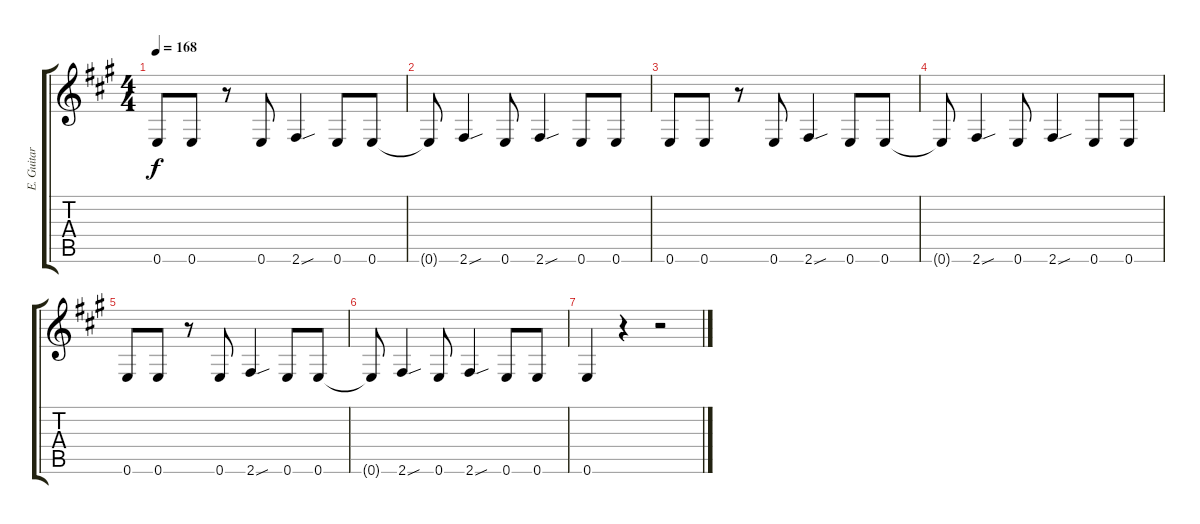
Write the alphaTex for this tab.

\track ("E. Guitar II" "E. Guitar ") {instrument overdrivenguitar}
\staff {score tabs}
\tuning (E4 B3 G3 D3 A2 E2) {hide}
\ts (4 4)
\tempo 168
\clef g2
\ks a
0.6.8{dy f} 0.6.8 r.8 0.6.8 2.6{sou}.4 0.6.8 0.6.8 |
0.6{t}.8 2.6{sou}.4 0.6.8 2.6{sou}.4 0.6.8 0.6.8 |
0.6.8 0.6.8 r.8 0.6.8 2.6{sou}.4 0.6.8 0.6.8 |
0.6{t}.8 2.6{sou}.4 0.6.8 2.6{sou}.4 0.6.8 0.6.8 |
0.6.8 0.6.8 r.8 0.6.8 2.6{sou}.4 0.6.8 0.6.8 |
0.6{t}.8 2.6{sou}.4 0.6.8 2.6{sou}.4 0.6.8 0.6.8 |
0.6.4 r.4 r.2
